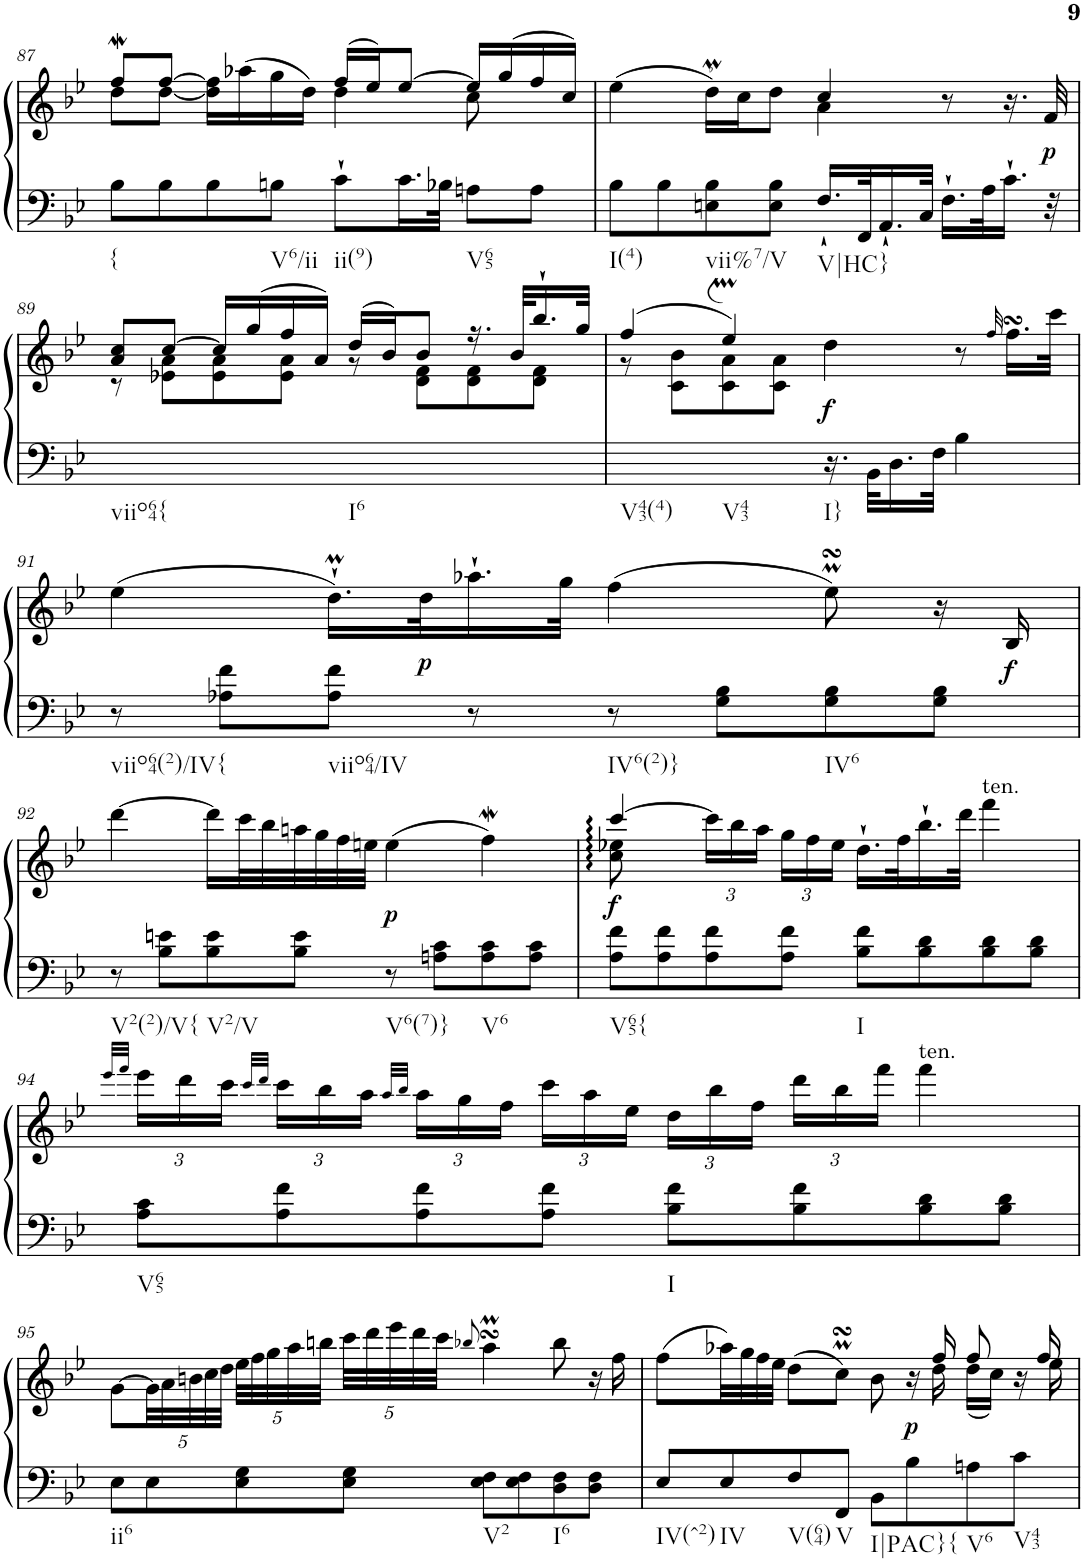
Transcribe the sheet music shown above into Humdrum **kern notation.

**kern	**kern	**dynam
*part1	*part1	*part1
*staff2	*staff1	*staff1/2
*I"Harpsichord	*	*
*I'Hch.	*	*
!!LO:PB:g=z
*clefF4	*clefG2	*
*k[b-e-]	*k[b-e-]	*
*M4/4	*M4/4	*
*met(c)	*met(c)	*
=87	=87	=87
*	*^	*
!LO:TX:b:t={	!	!	!
8B-\L	8ffW/L	8dd\L	.
8B-\	[8ff/J	[8dd\J	.
8B-\	16ryy	16dd\] 16ff\]LL	.
.	16ryy	(>16aa-X\	.
!LO:TX:b:t=V6/ii	!	!	!
8Bn\J	16ryy	16gg\	.
.	16ryy	16dd\JJ)	.
!LO:TX:b:t=ii(9)	!	!	!
8c`\L	(>16ff/LL	4dd\	.
.	16ee-/J)	.	.
16.c\L	[8ee-/J	.	.
32B-X\JJk	.	.	.
!LO:TX:b:t=V65	!	!	!
8An\L	16ee-/LL]	8cc\	.
.	(>16gg/	.	.
8A\J	16ff/	8ryy	.
.	16cc/JJ)	.	.
=88	=88	=88	=88
!LO:TX:b:t=I(4)	!	!	!
8B-\L	(>4ee-\	2ryy	.
8B-\	.	.	.
!LO:TX:b:t=vii%7/V	!	!	!
8En\ 8B-\	16ddm\LL)	.	.
.	16cc\J	.	.
8E\ 8B-\J	8dd\J	.	.
!LO:TX:b:t=V|HC}	!	!	!
16.F`/LL	4cc/	4a\	.
32FF/K	.	.	.
16.AA`/	.	.	.
32C/JJk	.	.	.
16.F`\LL	8r	4ryy	.
32A\K	.	.	.
16.c`\JJ	16.r	.	.
!	!	!	!LO:DY:b
32r	32f/	.	p
!!LO:LB:g=z	!!
=89	=89	=89	=89
!LO:TX:b:t=viio64{	!	!	!
!LO:TX:b:t=I6	!	!	!
1ryy	8a/ 8cc/L	8r	.
.	[8cc/J	8e-X\ 8a\L	.
.	16cc/LL]	8e-\ 8a\	.
.	(>16gg/	.	.
.	16ff/	8e-\ 8a\J	.
.	16a/JJ)	.	.
.	(>16dd/LL	8r	.
.	16b-/J)	.	.
.	8b-/J	8d\ 8f\L	.
.	16.r	8d\ 8f\	.
.	32b-/KLL	.	.
.	16.bb-`/	8d\ 8f\J	.
.	32gg/JJk	.	.
=90	=90	=90	=90
!LO:TX:b:t=V43(4)	!	!	!
!LO:TX:b:t=V43	!	!	!
2ryy	(>4ff/	8r	.
.	.	8c\ 8b-\L	.
.	4ee-M/)	8c\ 8a\	.
.	.	8c\ 8a\J	.
!LO:TX:b:t=I}	!	!	!
!	!	!	!LO:DY:b
16.r	4dd\	2ryy	f
32BB-\KLL	.	.	.
16.D\	.	.	.
32F\JJk	.	.	.
4B-\	8r	.	.
.	32qff/	.	.
.	16.ffsSSS\LL	.	.
.	32ccc\JJk	.	.
*	*v	*v	*
!!LO:LB:g=z
=91	=91	=91
!LO:TX:b:t=viio64(2)/IV{	!	!
8r	(>4ee-\	.
8A-X\ 8f\L	.	.
!LO:TX:b:t=viio64/IV	!	!
8A-\ 8f\J	16.ddm`\LL)	.
!	!	!LO:DY:b
.	32dd\K	p
8r	16.aa-X`\	.
.	32gg\JJk	.
!LO:TX:b:t=IV6(2)}	!	!
8r	(>4ff\	.
8G\ 8B-\L	.	.
!LO:TX:b:t=IV6	!	!
8G\ 8B-\	8ee-MsSSs\)	.
8G\ 8B-\J	16r	.
!	!	!LO:DY:b
.	16B-/	f
!!LO:LB:g=z
=92	=92	=92
!LO:TX:b:t=V2(2)/V{	!	!
8r	[4ddd\	.
8B-\ 8en\L	.	.
!LO:TX:b:t=V2/V	!	!
8B-\ 8e\	16ddd\LL]	.
.	32ccc\L	.
.	32bb-\	.
8B-\ 8e\J	32aan\	.
.	32gg\	.
.	32ff\	.
.	32een\JJJ	.
!LO:TX:b:t=V6(7)}	!	!
!	!	!LO:DY:b
8r	(>4ee\	p
8An\ 8c\L	.	.
!LO:TX:b:t=V6	!	!
8A\ 8c\	4ffW\)	.
8A\ 8c\J	.	.
=93	=93	=93
*	*^	*
!LO:TX:b:t=V65{	!	!	!
!	!	!	!LO:DY:b
8A\ 8f\L	[4ccc/	8cc\ 8ee-X\	f
8A\ 8f\	.	4.ryy	.
*	*Xbrackettup	*	*
8A\ 8f\	24ccc\LL]	.	.
.	24bb-\	.	.
.	24aa\JJ	.	.
8A\ 8f\J	24gg\LL	.	.
.	24ff\	.	.
.	24ee-\JJ	.	.
!LO:TX:b:t=I	!	!	!
8B-\ 8f\L	16.dd`\LL	2ryy	.
.	32ff\K	.	.
8B-\ 8d\	16.bb-`\	.	.
.	32ddd\JJk	.	.
!	!LO:TX:a:t=ten.	!	!
8B-\ 8d\	4fff\	.	.
8B-\ 8d\J	.	.	.
*	*v	*v	*
!!LO:LB:g=z
=94	=94	=94
.	32qeee-/LLL	.
.	32qfff/JJJ	.
!LO:TX:b:t=V65	!	!
8A\ 8c\L	24eee-\LL	.
.	24ddd\	.
.	24ccc\JJ	.
.	32qccc/LLL	.
.	32qddd/JJJ	.
8A\ 8f\	24ccc\LL	.
.	24bb-\	.
.	24aa\JJ	.
.	32qaa/LLL	.
.	32qbb-/JJJ	.
8A\ 8f\	24aa\LL	.
.	24gg\	.
.	24ff\JJ	.
8A\ 8f\J	24ccc\LL	.
.	24aa\	.
.	24ee-\JJ	.
!LO:TX:b:t=I	!	!
8B-\ 8f\L	24dd\LL	.
.	24bb-\	.
.	24ff\JJ	.
8B-\ 8f\	24ddd\LL	.
.	24bb-\	.
.	24fff\JJ	.
!	!LO:TX:a:t=ten.	!
8B-\ 8d\	4fff\	.
8B-\ 8d\J	.	.
!!LO:LB:g=z
=95	=95	=95
!LO:TX:b:t=ii6	!	!
8E-\L	[8g\L	.
8E-\	40g\LL]	.
.	40a\	.
.	40bn\	.
.	40cc\	.
.	40dd\JJJ	.
8E-\ 8G\	40ee-\LLL	.
.	40ff\	.
.	40gg\	.
.	40aa\	.
.	40bbn\JJJ	.
8E-\ 8G\J	40ccc\LLL	.
.	40ddd\	.
.	40eee-\	.
.	40ddd\	.
.	40ccc\JJJ	.
.	8qbb-X/	.
!LO:TX:b:t=V2	!	!
8E-\ 8F\L	4aasSsSm\	.
8E-\ 8F\	.	.
!LO:TX:b:t=I6	!	!
8D\ 8F\	8bb-\	.
8D\ 8F\J	16r	.
.	16ff\	.
=96	=96	=96
*	*^	*
!LO:TX:b:t=IV(^2)	!	!	!
8E-/L	(>8ff\L	2ryy	.
!LO:TX:b:t=IV	!	!	!
8E-/	32aa-X\LL)	.	.
.	32gg\	.	.
.	32ff\	.	.
.	32ee-\JJJ	.	.
!LO:TX:b:t=V(64)	!	!	!
8F/	(>8dd\L	.	.
!LO:TX:b:t=V	!	!	!
8FF/J	8ccMsSSS\J)	.	.
!LO:TX:b:t=I|PAC}{	!	!	!
8BB-\L	8ryy	8b-\	.
!	!	!	!LO:DY:a=2
8B-\	16r	16ryy	p
.	16ff/	16dd\	.
!LO:TX:b:t=V6	!	!	!
8An\	8ff/	(<16dd\LL	.
.	.	16cc\JJ)	.
!LO:TX:b:t=V43	!	!	!
8c\J	16r	16ryy	.
.	16ff/	16ee-\	.
*	*v	*v	*
=	=	=
*-	*-	*-
